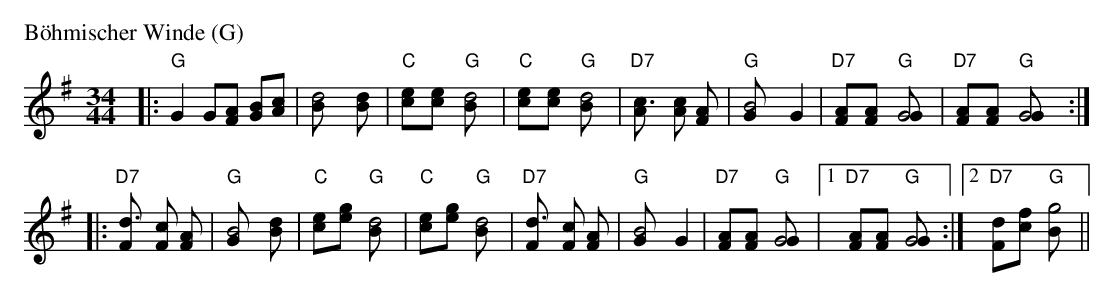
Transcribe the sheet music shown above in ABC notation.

X:1
P: B\"ohmischer Winde (G)
M: 34/44
L: 1/8
K: G
|: "G"G2G[AF] [BG][cA] | [d4B] [d2B] \
| "C"[e2c][e2c] "G"[d4B] | "C"[e2c][e2c] "G"[d4B] \
| "D7"[c3A] [cA] [A2F] | "G"[B4G] G2 \
| "D7"[A2F][A2F] "G"[G4G] | "D7"[A2F][A2F] "G"[G4G] :|
|: "D7"[d3F] [cF] [A2F] | "G"[B4G] [d2B] \
| "C"[e2c][g2e] "G"[d4B] | "C"[e2c][g2e] "G"[d4B] \
| "D7"[d3F] [cF] [A2F] | "G"[B4G] G2 \
| "D7"[A2F][A2F] "G"[G4G] |1 "D7"[A2F][A2F] "G"[G4G] :|2 "D7"[d2F][f2c] "G"[g4B] ||
